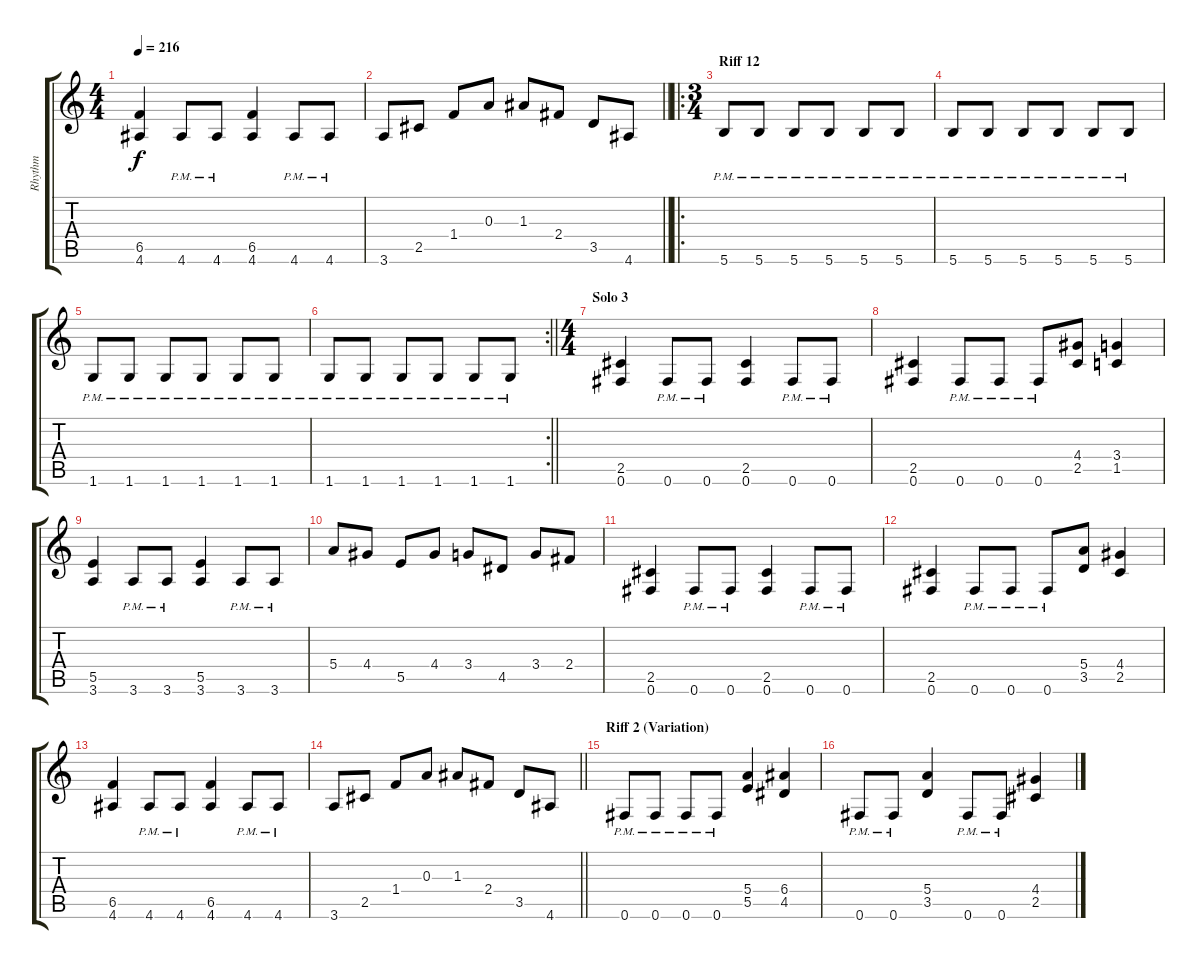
\track ("Rhythm" "Rhythm") {instrument distortionguitar}
\staff {score tabs}
\tuning (Gb4 Db4 A3 E3 B2 Gb2) {hide}
\ts (4 4)
\tempo 216
\clef g2
\ks c
(6.5 4.6).4{dy f} 4.6{pm}.8 4.6{pm}.8 (6.5 4.6).4 4.6{pm}.8 4.6{pm}.8 |
\barLineRight lightlight
3.6.8 2.5.8 1.4.8 0.3.8 1.3.8 2.4.8 3.5.8 4.6.8 |
\ro
\ts (3 4)
\section ("" "Riff 12")
5.6{pm}.8 5.6{pm}.8 5.6{pm}.8 5.6{pm}.8 5.6{pm}.8 5.6{pm}.8 |
5.6{pm}.8 5.6{pm}.8 5.6{pm}.8 5.6{pm}.8 5.6{pm}.8 5.6{pm}.8 |
1.6{pm}.8 1.6{pm}.8 1.6{pm}.8 1.6{pm}.8 1.6{pm}.8 1.6{pm}.8 |
\rc 2
\barLineRight lightlight
1.6{pm}.8 1.6{pm}.8 1.6{pm}.8 1.6{pm}.8 1.6{pm}.8 1.6{pm}.8 |
\ts (4 4)
\section ("" "Solo 3")
(2.5 0.6).4 0.6{pm}.8 0.6{pm}.8 (2.5 0.6).4 0.6{pm}.8 0.6{pm}.8 |
(2.5 0.6).4 0.6{pm}.8 0.6{pm}.8 0.6{pm}.8 (4.4 2.5).8 (3.4 1.5).4 |
(5.5 3.6).4 3.6{pm}.8 3.6{pm}.8 (5.5 3.6).4 3.6{pm}.8 3.6{pm}.8 |
5.4.8 4.4.8 5.5.8 4.4.8 3.4.8 4.5.8 3.4.8 2.4.8 |
(2.5 0.6).4 0.6{pm}.8 0.6{pm}.8 (2.5 0.6).4 0.6{pm}.8 0.6{pm}.8 |
(2.5 0.6).4 0.6{pm}.8 0.6{pm}.8 0.6{pm}.8 (5.4 3.5).8 (4.4 2.5).4 |
(6.5 4.6).4 4.6{pm}.8 4.6{pm}.8 (6.5 4.6).4 4.6{pm}.8 4.6{pm}.8 |
\barLineRight lightlight
3.6.8 2.5.8 1.4.8 0.3.8 1.3.8 2.4.8 3.5.8 4.6.8 |
\section ("" "Riff 2 (Variation)")
0.6{pm}.8 0.6{pm}.8 0.6{pm}.8 0.6{pm}.8 (5.4 5.5).4 (6.4 4.5).4 |
0.6{pm}.8 0.6{pm}.8 (5.4 3.5).4 0.6{pm}.8 0.6{pm}.8 (4.4 2.5).4
